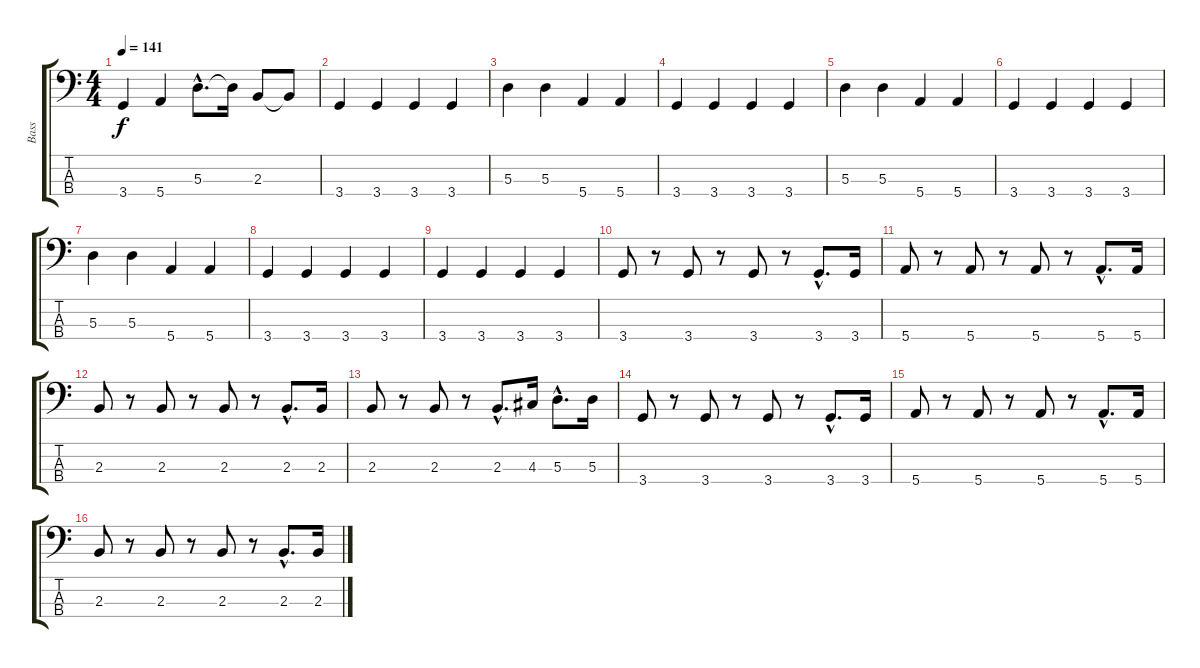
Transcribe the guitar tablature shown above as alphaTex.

\track ("Bass" "Bass") {instrument electricbassfinger}
\staff {score tabs}
\tuning (G2 D2 A1 E1) {hide}
\ts (4 4)
\tempo 141
\clef f4
\ks c
3.4.4{dy f} 5.4.4 5.3{hac}.8{d} 5.3{t}.16 2.3.8 2.3{t}.8 |
3.4.4 3.4.4 3.4.4 3.4.4 |
5.3.4 5.3.4 5.4.4 5.4.4 |
3.4.4 3.4.4 3.4.4 3.4.4 |
5.3.4 5.3.4 5.4.4 5.4.4 |
3.4.4 3.4.4 3.4.4 3.4.4 |
5.3.4 5.3.4 5.4.4 5.4.4 |
3.4.4 3.4.4 3.4.4 3.4.4 |
3.4.4 3.4.4 3.4.4 3.4.4 |
3.4.8 r.8 3.4.8 r.8 3.4.8 r.8 3.4{hac}.8{d} 3.4.16 |
5.4.8 r.8 5.4.8 r.8 5.4.8 r.8 5.4{hac}.8{d} 5.4.16 |
2.3.8 r.8 2.3.8 r.8 2.3.8 r.8 2.3{hac}.8{d} 2.3.16 |
2.3.8 r.8 2.3.8 r.8 2.3{hac}.8{d} 4.3.16 5.3{hac}.8{d} 5.3.16 |
3.4.8 r.8 3.4.8 r.8 3.4.8 r.8 3.4{hac}.8{d} 3.4.16 |
5.4.8 r.8 5.4.8 r.8 5.4.8 r.8 5.4{hac}.8{d} 5.4.16 |
2.3.8 r.8 2.3.8 r.8 2.3.8 r.8 2.3{hac}.8{d} 2.3.16
